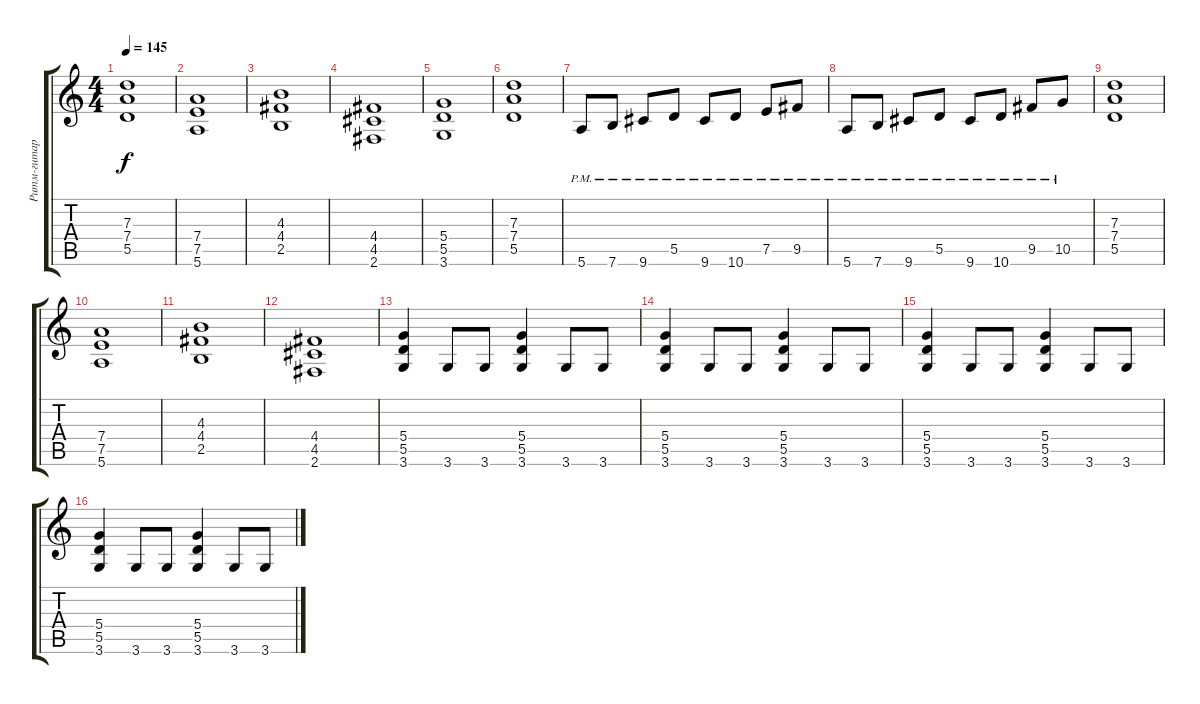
\track ("Ритм-гитара" "Ритм-гитар") {instrument distortionguitar}
\staff {score tabs}
\tuning (E4 B3 G3 D3 A2 E2) {hide}
\ts (4 4)
\tempo 145
\clef g2
\ks c
(7.3 7.4 5.5).1{dy f} |
(7.4 7.5 5.6).1 |
(4.3 4.4 2.5).1 |
(4.4 4.5 2.6).1 |
(5.4 5.5 3.6).1 |
(7.3 7.4 5.5).1 |
5.6{pm}.8 7.6{pm}.8 9.6{pm}.8 5.5{pm}.8 9.6{pm}.8 10.6{pm}.8 7.5{pm}.8 9.5{pm}.8 |
5.6{pm}.8 7.6{pm}.8 9.6{pm}.8 5.5{pm}.8 9.6{pm}.8 10.6{pm}.8 9.5{pm}.8 10.5{pm}.8 |
(7.3 7.4 5.5).1 |
(7.4 7.5 5.6).1 |
(4.3 4.4 2.5).1 |
(4.4 4.5 2.6).1 |
(5.4 5.5 3.6).4 3.6.8 3.6.8 (5.4 5.5 3.6).4 3.6.8 3.6.8 |
(5.4 5.5 3.6).4 3.6.8 3.6.8 (5.4 5.5 3.6).4 3.6.8 3.6.8 |
(5.4 5.5 3.6).4 3.6.8 3.6.8 (5.4 5.5 3.6).4 3.6.8 3.6.8 |
(5.4 5.5 3.6).4 3.6.8 3.6.8 (5.4 5.5 3.6).4 3.6.8 3.6.8
